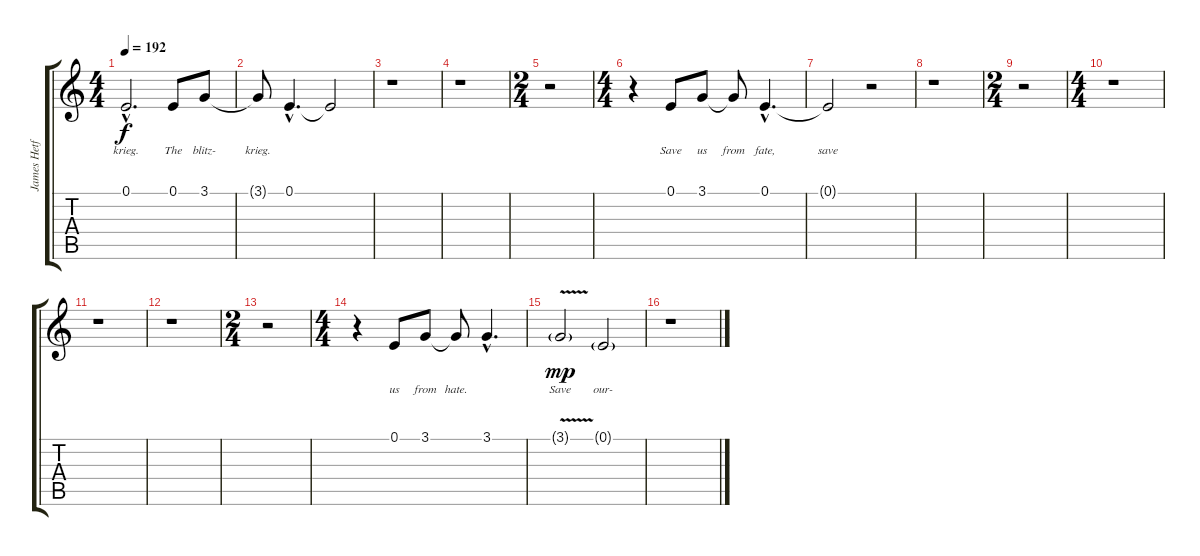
\track ("James Hetfield (Voice)" "James Hetf") {instrument harmonica}
\staff {score tabs}
\tuning (E4 B3 G3 D3 A2 E2) {hide}
\ts (4 4)
\tempo 192
\clef g2
\ks c
0.1{hac}.2{d lyrics (0 "krieg.") lyrics (1 "") lyrics (2 "") lyrics (3 "") lyrics (4 "") dy f} 0.1.8{lyrics (0 "The") lyrics (1 "") lyrics (2 "") lyrics (3 "") lyrics (4 "")} 3.1.8{lyrics (0 "blitz-") lyrics (1 "") lyrics (2 "") lyrics (3 "") lyrics (4 "")} |
3.1{t}.8{lyrics (0 "krieg.") lyrics (1 "") lyrics (2 "") lyrics (3 "") lyrics (4 "")} 0.1{hac}.4{d lyrics (0 "") lyrics (1 "") lyrics (2 "") lyrics (3 "") lyrics (4 "")} 0.1{t}.2{lyrics (0 "") lyrics (1 "") lyrics (2 "") lyrics (3 "") lyrics (4 "")} |
r.1 |
r.1 |
\ts (2 4)
r.2 |
\ts (4 4)
r.4 0.1.8{lyrics (0 "Save") lyrics (1 "") lyrics (2 "") lyrics (3 "") lyrics (4 "")} 3.1.8{lyrics (0 "us") lyrics (1 "") lyrics (2 "") lyrics (3 "") lyrics (4 "")} 3.1{t}.8{lyrics (0 "from") lyrics (1 "") lyrics (2 "") lyrics (3 "") lyrics (4 "")} 0.1{hac}.4{d lyrics (0 "fate,") lyrics (1 "") lyrics (2 "") lyrics (3 "") lyrics (4 "")} |
0.1{t}.2{lyrics (0 "save") lyrics (1 "") lyrics (2 "") lyrics (3 "") lyrics (4 "")} r.2 |
r.1 |
\ts (2 4)
r.2 |
\ts (4 4)
r.1 |
r.1 |
r.1 |
\ts (2 4)
r.2 |
\ts (4 4)
r.4 0.1.8{lyrics (0 "us") lyrics (1 "") lyrics (2 "") lyrics (3 "") lyrics (4 "")} 3.1.8{lyrics (0 "from") lyrics (1 "") lyrics (2 "") lyrics (3 "") lyrics (4 "")} 3.1{t}.8{lyrics (0 "hate.") lyrics (1 "") lyrics (2 "") lyrics (3 "") lyrics (4 "")} 3.1{hac}.4{d lyrics (0 "") lyrics (1 "") lyrics (2 "") lyrics (3 "") lyrics (4 "")} |
3.1{v g}.2{lyrics (0 "Save") lyrics (1 "") lyrics (2 "") lyrics (3 "") lyrics (4 "") dy mp} 0.1{g}.2{lyrics (0 "our-") lyrics (1 "") lyrics (2 "") lyrics (3 "") lyrics (4 "")} |
r.1
